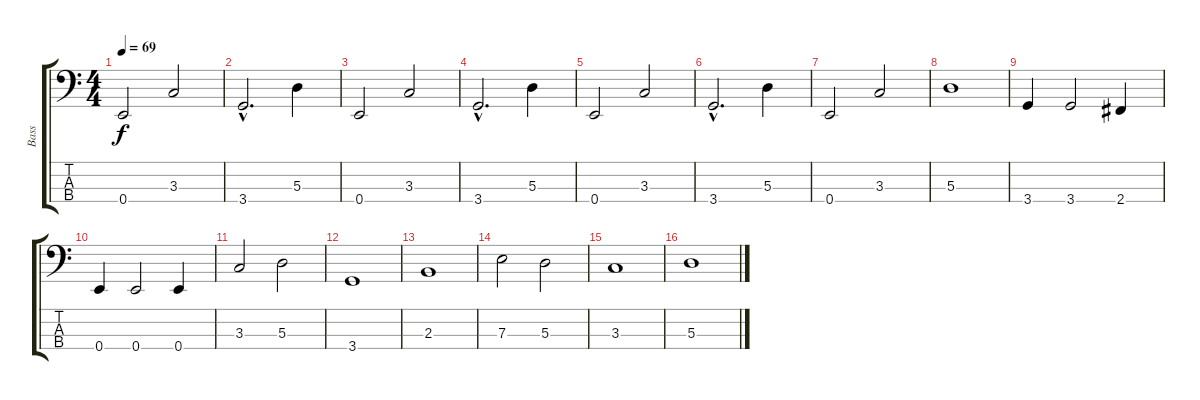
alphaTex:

\track ("Bass" "Bass") {instrument electricbassfinger}
\staff {score tabs}
\tuning (G2 D2 A1 E1) {hide}
\ts (4 4)
\tempo 69
\clef f4
\ks c
0.4.2{dy f} 3.3.2 |
3.4{hac}.2{d} 5.3.4 |
0.4.2 3.3.2 |
3.4{hac}.2{d} 5.3.4 |
0.4.2 3.3.2 |
3.4{hac}.2{d} 5.3.4 |
0.4.2 3.3.2 |
5.3.1 |
3.4.4 3.4.2 2.4.4 |
0.4.4 0.4.2 0.4.4 |
3.3.2 5.3.2 |
3.4.1 |
2.3.1 |
7.3.2 5.3.2 |
3.3.1 |
5.3.1
